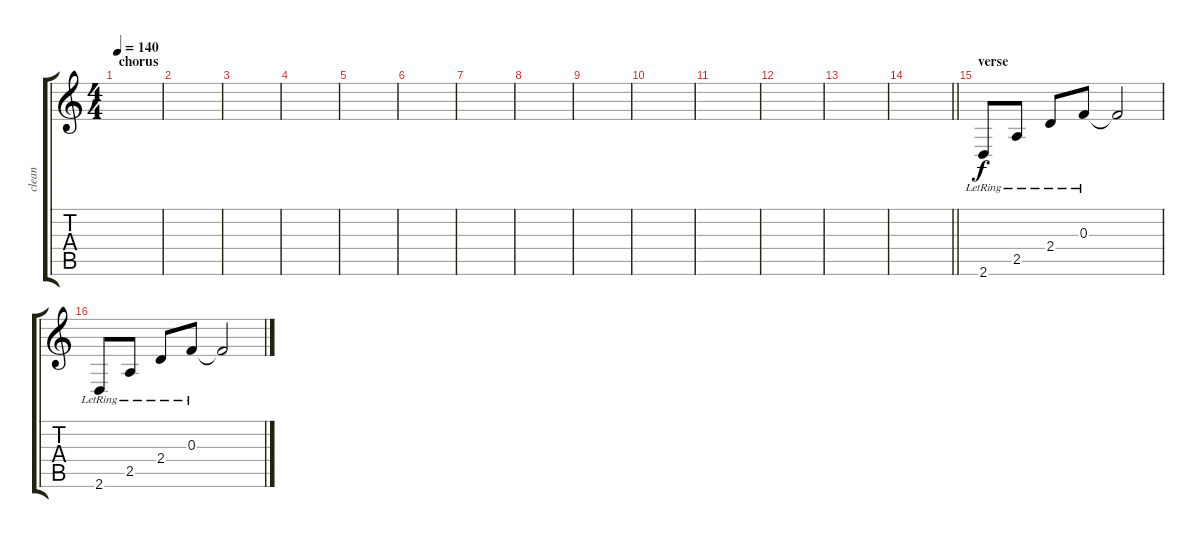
\track ("clean" "clean") {instrument electricguitarclean}
\staff {score tabs}
\tuning (D4 A3 F3 C3 G2 C2) {hide}
\ts (4 4)
\section ("" "chorus")
\tempo 140
\clef g2
\ks c
|
|
|
|
|
|
|
|
|
|
|
|
|
\barLineRight lightlight
|
\section ("" "verse")
2.6{lr}.8 2.5{lr}.8 2.4{lr}.8 0.3{lr}.8 0.3{t}.2 |
2.6{lr}.8 2.5{lr}.8 2.4{lr}.8 0.3{lr}.8 0.3{t}.2
